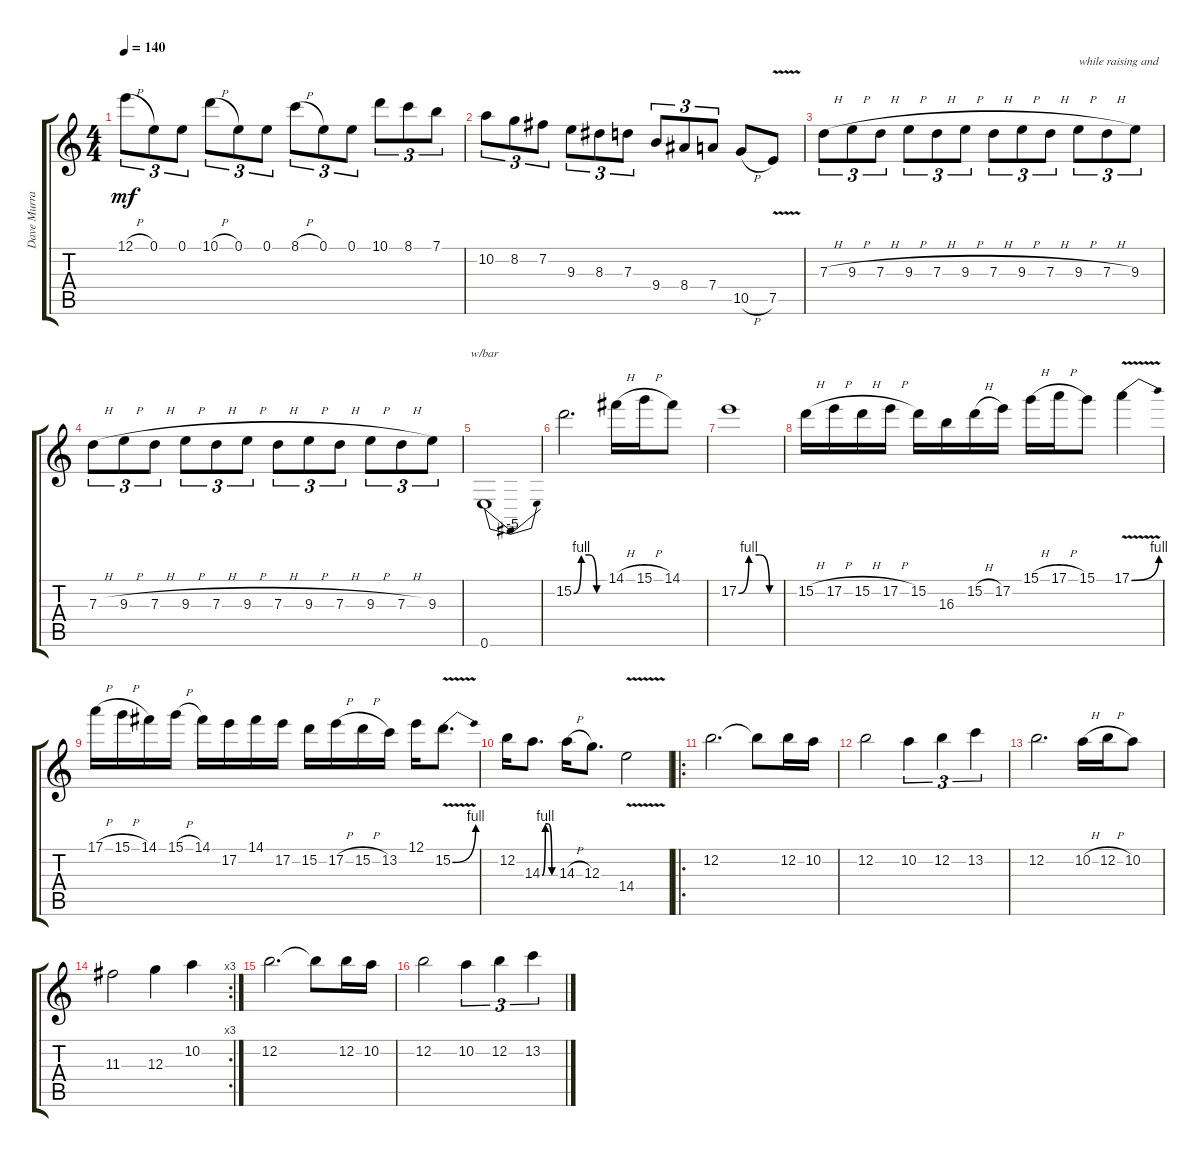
\track ("Dave Murray" "Dave Murra") {instrument distortionguitar}
\staff {score tabs}
\tuning (E4 B3 G3 D3 A2 E2) {hide}
\ts (4 4)
\tempo 140
\clef g2
\ks c
12.1{h}.8{tu (3 2) dy mf} 0.1.8{tu (3 2)} 0.1.8{tu (3 2)} 10.1{h}.8{tu (3 2)} 0.1.8{tu (3 2)} 0.1.8{tu (3 2)} 8.1{h}.8{tu (3 2)} 0.1.8{tu (3 2)} 0.1.8{tu (3 2)} 10.1.8{tu (3 2)} 8.1.8{tu (3 2)} 7.1.8{tu (3 2)} |
10.2.8{tu (3 2)} 8.2.8{tu (3 2)} 7.2.8{tu (3 2)} 9.3.8{tu (3 2)} 8.3.8{tu (3 2)} 7.3.8{tu (3 2)} 9.4.8{tu (3 2)} 8.4.8{tu (3 2)} 7.4.8{tu (3 2)} 10.5{h}.8 7.5{v}.8 |
7.3{h}.8{tu (3 2)} 9.3{h}.8{tu (3 2)} 7.3{h}.8{tu (3 2)} 9.3{h}.8{tu (3 2)} 7.3{h}.8{tu (3 2)} 9.3{h}.8{tu (3 2)} 7.3{h}.8{tu (3 2)} 9.3{h}.8{tu (3 2)} 7.3{h}.8{tu (3 2)} 9.3{h}.8{tu (3 2) txt "while raising and "} 7.3{h}.8{tu (3 2)} 9.3.8{tu (3 2)} |
7.3{h}.8{tu (3 2)} 9.3{h}.8{tu (3 2)} 7.3{h}.8{tu (3 2)} 9.3{h}.8{tu (3 2)} 7.3{h}.8{tu (3 2)} 9.3{h}.8{tu (3 2)} 7.3{h}.8{tu (3 2)} 9.3{h}.8{tu (3 2)} 7.3{h}.8{tu (3 2)} 9.3{h}.8{tu (3 2)} 7.3{h}.8{tu (3 2)} 9.3.8{tu (3 2)} |
0.6.1{tbe (dip default 0 0 30 -20 60 0)} |
15.2{be (custom 0 0 15 4 30 4 45 0 60 0)}.2{d} 14.1{h}.16 15.1{h}.16 14.1.8 |
17.2{be (custom 0 0 15 4 30 4 45 0 60 0)}.1 |
15.2{h}.16 17.2{h}.16 15.2{h}.16 17.2{h}.16 15.2.16 16.3.16 15.2{h}.16 17.2.16 15.1{h}.16 17.1{h}.16 15.1.8 17.1{be (bend 0 0 60 4) v}.4 |
17.1{h}.16 15.1{h}.16 14.1.16 15.1{h}.16 14.1.16 17.2.16 14.1.16 17.2.16 15.2.16 17.2{h}.16 15.2{h}.16 13.2.16 12.1.16 15.2{be (bend 0 0 60 4) v}.8{d} |
12.2.16 14.3{be (custom 0 0 15 4 30 4 45 0 60 0)}.8{d} 14.3{h}.16 12.3.8{d} 14.4{v}.2 |
\ro
12.2.2{d} 12.2{t}.8 12.2.16 10.2.16 |
12.2.2 10.2.4{tu (3 2)} 12.2.4{tu (3 2)} 13.2.4{tu (3 2)} |
12.2.2{d} 10.2{h}.16 12.2{h}.16 10.2.8 |
\rc 3
11.3.2 12.3.4 10.2.4 |
12.2.2{d} 12.2{t}.8 12.2.16 10.2.16 |
12.2.2 10.2.4{tu (3 2)} 12.2.4{tu (3 2)} 13.2.4{tu (3 2)}
